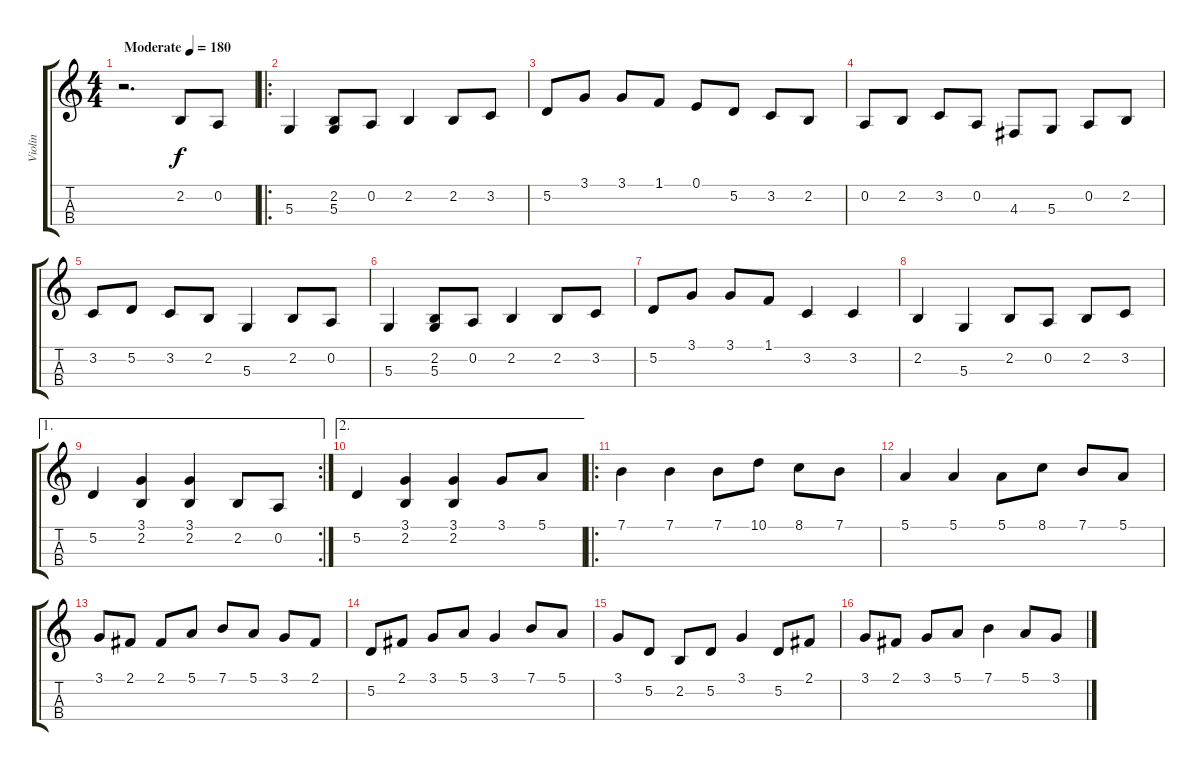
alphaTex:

\track ("Violin" "Violin") {instrument violin}
\staff {score tabs}
\tuning (E4 A3 D3 G2) {hide}
\ts (4 4)
\tempo (180 "Moderate")
\clef g2
\ks c
r.2{d dy f instrument violin} 2.2.8 0.2.8 |
\ro
5.3.4 (2.2 5.3).8 0.2.8 2.2.4 2.2.8 3.2.8 |
5.2.8 3.1.8 3.1.8 1.1.8 0.1.8 5.2.8 3.2.8 2.2.8 |
0.2.8 2.2.8 3.2.8 0.2.8 4.3.8 5.3.8 0.2.8 2.2.8 |
3.2.8 5.2.8 3.2.8 2.2.8 5.3.4 2.2.8 0.2.8 |
5.3.4 (2.2 5.3).8 0.2.8 2.2.4 2.2.8 3.2.8 |
5.2.8 3.1.8 3.1.8 1.1.8 3.2.4 3.2.4 |
2.2.4 5.3.4 2.2.8 0.2.8 2.2.8 3.2.8 |
\ae 1
\rc 2
5.2.4 (3.1 2.2).4 (3.1 2.2).4 2.2.8 0.2.8 |
\ae 2
5.2.4 (3.1 2.2).4 (3.1 2.2).4 3.1.8 5.1.8 |
\ro
7.1.4 7.1.4 7.1.8 10.1.8 8.1.8 7.1.8 |
5.1.4 5.1.4 5.1.8 8.1.8 7.1.8 5.1.8 |
3.1.8 2.1.8 2.1.8 5.1.8 7.1.8 5.1.8 3.1.8 2.1.8 |
5.2.8 2.1.8 3.1.8 5.1.8 3.1.4 7.1.8 5.1.8 |
3.1.8 5.2.8 2.2.8 5.2.8 3.1.4 5.2.8 2.1.8 |
3.1.8 2.1.8 3.1.8 5.1.8 7.1.4 5.1.8 3.1.8
